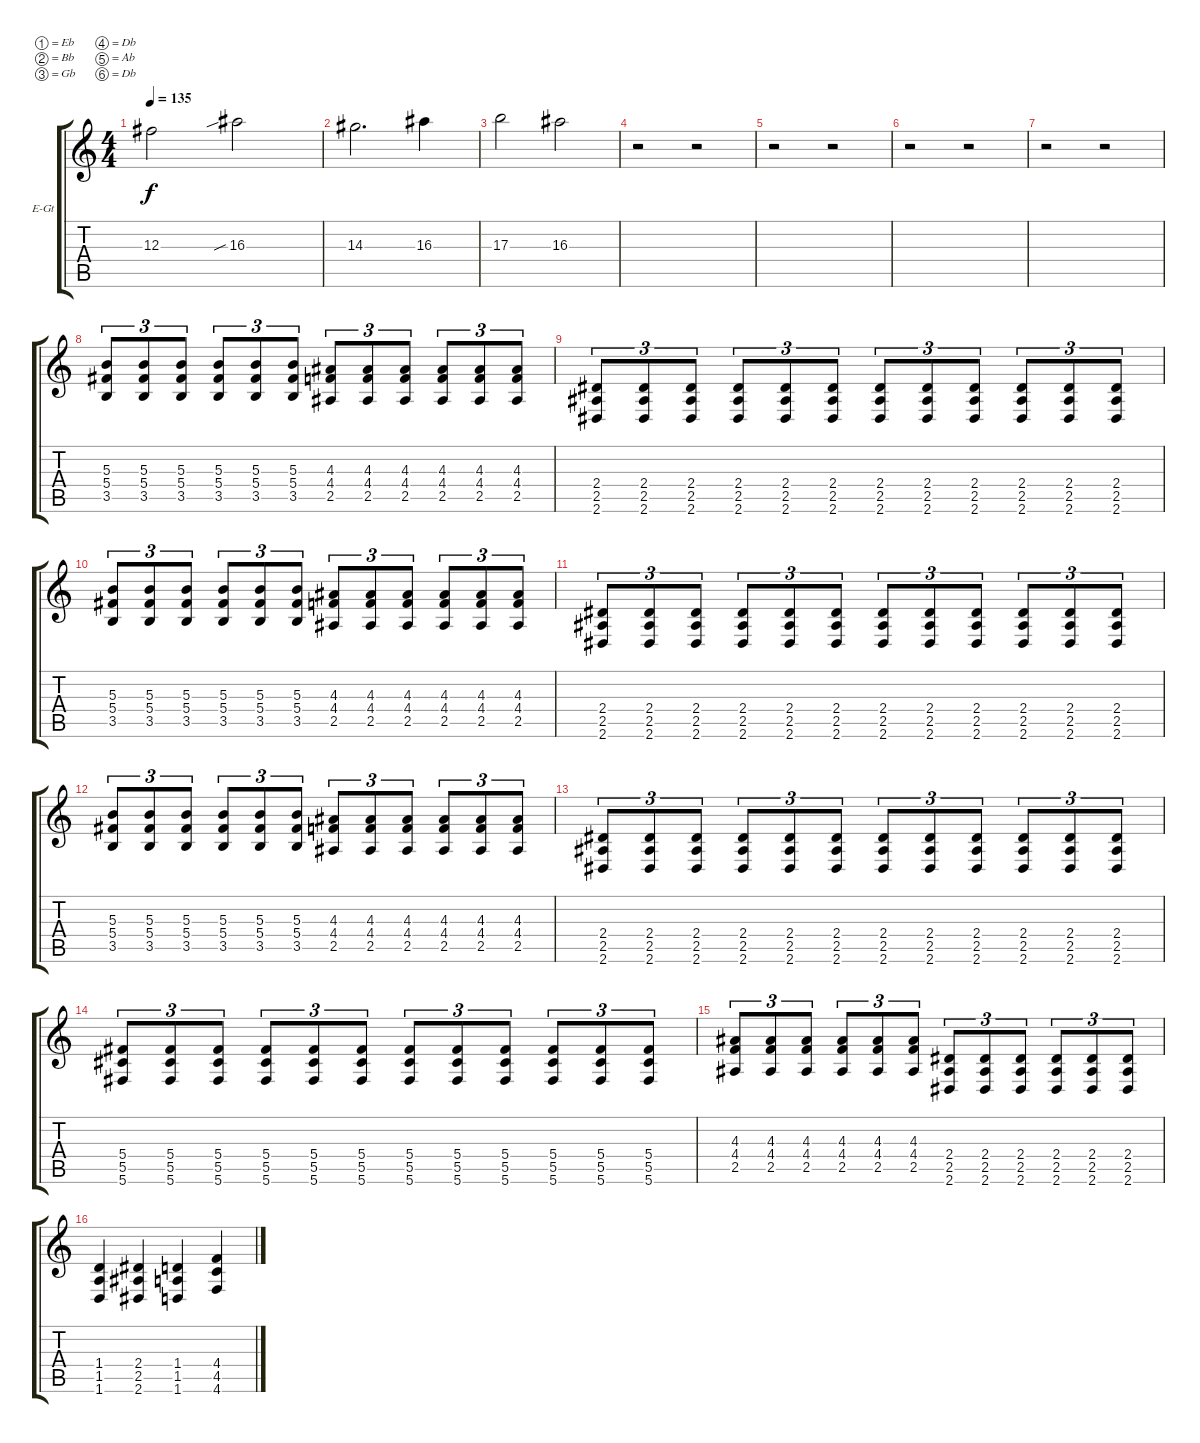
\bracketExtendMode groupsimilarinstruments
\firstSystemTrackNameOrientation horizontal
\otherSystemsTrackNameOrientation horizontal
\track ("Gtr.1 - Brad Delson" "E-Gt") {instrument distortionguitar}
\staff {score tabs}
\tuning (Eb4 Bb3 Gb3 Db3 Ab2 Db2)
\ts (4 4)
\tempo 135
\clef g2
\ks c
12.3.2{dy f} 16.3{sib}.2 |
14.3.2{d} 16.3.4 |
17.3.2 16.3.2 |
r.2 r.2 |
r.2 r.2 |
r.2 r.2 |
r.2 r.2 |
(5.3 5.4 3.5).8{tu (3 2)} (5.3 5.4 3.5).8{tu (3 2)} (5.3 5.4 3.5).8{tu (3 2)} (5.3 5.4 3.5).8{tu (3 2)} (5.3 5.4 3.5).8{tu (3 2)} (5.3 5.4 3.5).8{tu (3 2)} (4.3 4.4 2.5).8{tu (3 2)} (4.3 4.4 2.5).8{tu (3 2)} (4.3 4.4 2.5).8{tu (3 2)} (4.3 4.4 2.5).8{tu (3 2)} (4.3 4.4 2.5).8{tu (3 2)} (4.3 4.4 2.5).8{tu (3 2)} |
(2.4 2.5 2.6).8{tu (3 2)} (2.4 2.5 2.6).8{tu (3 2)} (2.4 2.5 2.6).8{tu (3 2)} (2.4 2.5 2.6).8{tu (3 2)} (2.4 2.5 2.6).8{tu (3 2)} (2.4 2.5 2.6).8{tu (3 2)} (2.4 2.5 2.6).8{tu (3 2)} (2.4 2.5 2.6).8{tu (3 2)} (2.4 2.5 2.6).8{tu (3 2)} (2.4 2.5 2.6).8{tu (3 2)} (2.4 2.5 2.6).8{tu (3 2)} (2.4 2.5 2.6).8{tu (3 2)} |
(5.3 5.4 3.5).8{tu (3 2)} (5.3 5.4 3.5).8{tu (3 2)} (5.3 5.4 3.5).8{tu (3 2)} (5.3 5.4 3.5).8{tu (3 2)} (5.3 5.4 3.5).8{tu (3 2)} (5.3 5.4 3.5).8{tu (3 2)} (4.3 4.4 2.5).8{tu (3 2)} (4.3 4.4 2.5).8{tu (3 2)} (4.3 4.4 2.5).8{tu (3 2)} (4.3 4.4 2.5).8{tu (3 2)} (4.3 4.4 2.5).8{tu (3 2)} (4.3 4.4 2.5).8{tu (3 2)} |
(2.4 2.5 2.6).8{tu (3 2)} (2.4 2.5 2.6).8{tu (3 2)} (2.4 2.5 2.6).8{tu (3 2)} (2.4 2.5 2.6).8{tu (3 2)} (2.4 2.5 2.6).8{tu (3 2)} (2.4 2.5 2.6).8{tu (3 2)} (2.4 2.5 2.6).8{tu (3 2)} (2.4 2.5 2.6).8{tu (3 2)} (2.4 2.5 2.6).8{tu (3 2)} (2.4 2.5 2.6).8{tu (3 2)} (2.4 2.5 2.6).8{tu (3 2)} (2.4 2.5 2.6).8{tu (3 2)} |
(5.3 5.4 3.5).8{tu (3 2)} (5.3 5.4 3.5).8{tu (3 2)} (5.3 5.4 3.5).8{tu (3 2)} (5.3 5.4 3.5).8{tu (3 2)} (5.3 5.4 3.5).8{tu (3 2)} (5.3 5.4 3.5).8{tu (3 2)} (4.3 4.4 2.5).8{tu (3 2)} (4.3 4.4 2.5).8{tu (3 2)} (4.3 4.4 2.5).8{tu (3 2)} (4.3 4.4 2.5).8{tu (3 2)} (4.3 4.4 2.5).8{tu (3 2)} (4.3 4.4 2.5).8{tu (3 2)} |
(2.4 2.5 2.6).8{tu (3 2)} (2.4 2.5 2.6).8{tu (3 2)} (2.4 2.5 2.6).8{tu (3 2)} (2.4 2.5 2.6).8{tu (3 2)} (2.4 2.5 2.6).8{tu (3 2)} (2.4 2.5 2.6).8{tu (3 2)} (2.4 2.5 2.6).8{tu (3 2)} (2.4 2.5 2.6).8{tu (3 2)} (2.4 2.5 2.6).8{tu (3 2)} (2.4 2.5 2.6).8{tu (3 2)} (2.4 2.5 2.6).8{tu (3 2)} (2.4 2.5 2.6).8{tu (3 2)} |
(5.4 5.5 5.6).8{tu (3 2)} (5.4 5.5 5.6).8{tu (3 2)} (5.4 5.5 5.6).8{tu (3 2)} (5.4 5.5 5.6).8{tu (3 2)} (5.4 5.5 5.6).8{tu (3 2)} (5.4 5.5 5.6).8{tu (3 2)} (5.4 5.5 5.6).8{tu (3 2)} (5.4 5.5 5.6).8{tu (3 2)} (5.4 5.5 5.6).8{tu (3 2)} (5.4 5.5 5.6).8{tu (3 2)} (5.4 5.5 5.6).8{tu (3 2)} (5.4 5.5 5.6).8{tu (3 2)} |
(4.3 4.4 2.5).8{tu (3 2)} (4.3 4.4 2.5).8{tu (3 2)} (4.3 4.4 2.5).8{tu (3 2)} (4.3 4.4 2.5).8{tu (3 2)} (4.3 4.4 2.5).8{tu (3 2)} (4.3 4.4 2.5).8{tu (3 2)} (2.4 2.5 2.6).8{tu (3 2)} (2.4 2.5 2.6).8{tu (3 2)} (2.4 2.5 2.6).8{tu (3 2)} (2.4 2.5 2.6).8{tu (3 2)} (2.4 2.5 2.6).8{tu (3 2)} (2.4 2.5 2.6).8{tu (3 2)} |
(1.4 1.5 1.6).4 (2.4 2.5 2.6).4 (1.4 1.5 1.6).4 (4.4 4.5 4.6).4
